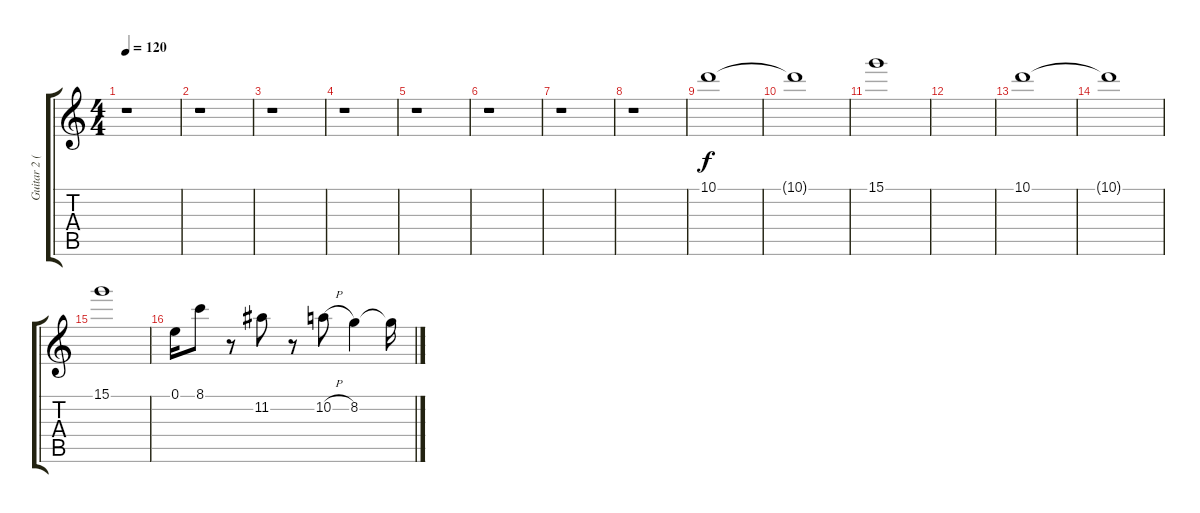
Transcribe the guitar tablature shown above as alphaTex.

\track ("Guitar 2 (Chuma)" "Guitar 2 (") {instrument overdrivenguitar}
\staff {score tabs}
\tuning (E4 B3 G3 D3 A2 E2) {hide}
\ts (4 4)
\tempo 120
\clef g2
\ks c
r.1{dy f instrument overdrivenguitar} |
r.1 |
r.1 |
r.1 |
r.1 |
r.1 |
r.1 |
r.1 |
10.1.1 |
10.1{t}.1 |
15.1.1 |
|
10.1.1 |
10.1{t}.1 |
15.1.1 |
0.1.16 8.1.8 r.8 11.2.8 r.8 10.2{h}.8 8.2.4 8.2{t}.16
